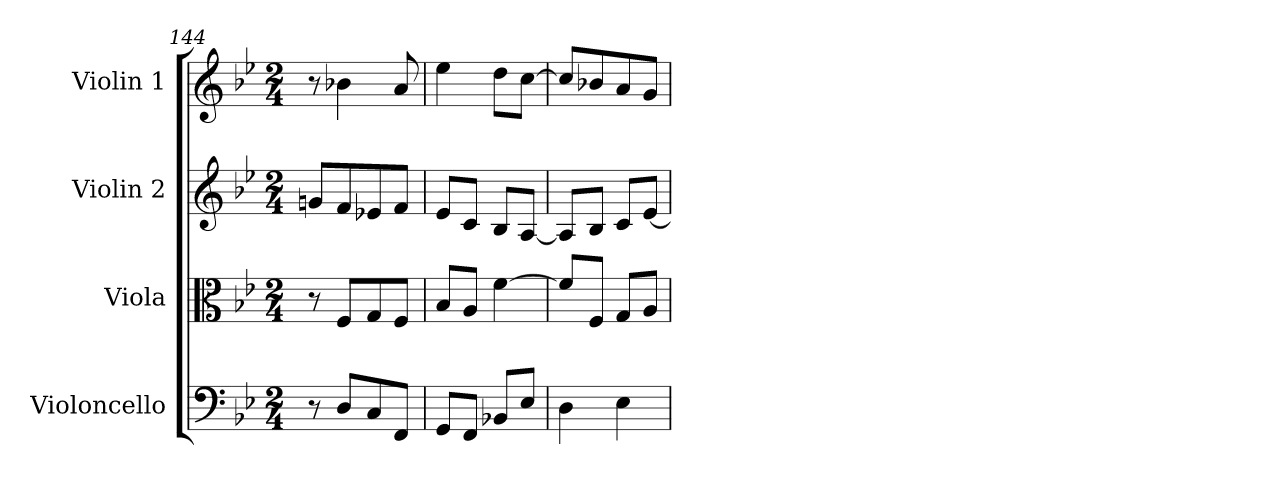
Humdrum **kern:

**kern	**dynam	**kern	**dynam	**kern	**kern	**dynam
*part4	*part4	*part3	*part3	*part2	*part1	*part1
*staff4	*staff4	*staff3	*staff3	*staff2	*staff1	*staff1
*I"Violoncello	*	*I"Viola	*	*I"Violin 2	*I"Violin 1	*
*I'Vc	*	*I'Vla	*	*I'Vln	*I'Vln	*
*clefF4	*	*clefC3	*	*clefG2	*clefG2	*
*k[b-e-]	*	*k[b-e-]	*	*k[b-e-]	*k[b-e-]	*
*M2/4	*	*M2/4	*	*M2/4	*M2/4	*
=144	=144	=144	=144	=144	=144	=144
8r	.	8r	.	8gn/L	8r	.
!	!LO:DY:b	!	!	!	!	!
!	!LO:DY:n=1:b	!	!LO:DY:b	!	!	!
!	!	!	!LO:DY:n=1:b	!	!	!LO:DY:b
!	!	!	!	!	!	!LO:DY:n=1:b
8D/L	pp other-dynamics	8F/L	pp other-dynamics	8f/	4b-X\	pp other-dynamics
8C/	.	8G/	.	8e-X/	.	.
8FF/J	.	8F/J	.	8f/J	8a/	.
!!LO:LB:g=z
=145	=145	=145	=145	=145	=145	=145
8GG/L	.	8B-/L	.	8e-/L	4ee-\	.
8FF/J	.	8A/J	.	8c/J	.	.
8BB-X/L	.	[4f\	.	8B-/L	8dd\L	.
8E-/J	.	.	.	[8A/J	[8cc\J	.
=146	=146	=146	=146	=146	=146	=146
4D\	.	8f/L]	.	8A/L]	8cc/L]	.
.	.	8F/J	.	8B-/J	8b-X/	.
4E-\	.	8G/L	.	8c/L	8a/	.
.	.	8A/J	.	[8e-/J	8g/J	.
=	=	=	=	=	=	=
*-	*-	*-	*-	*-	*-	*-
